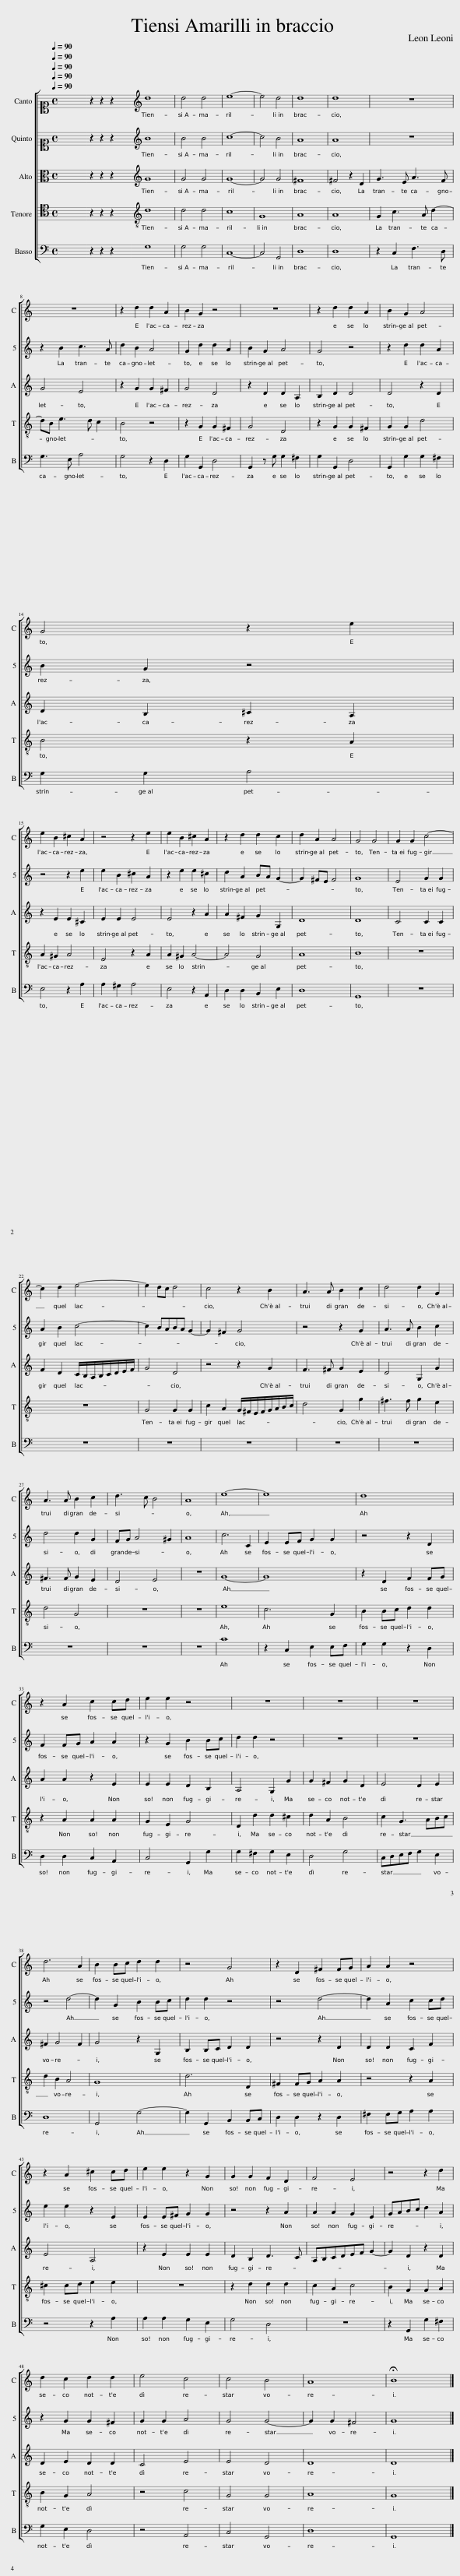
X:1
%%score [ 1 2 3 4 5 ]
L:1/8
Q:1/4=90
M:4/4
I:linebreak $
K:C
V:1 alto1
V:2 alto1
V:3 alto
V:4 tenor
V:5 bass
V:1
 x8 | z2 z2 z2 x2 | d8 | d4 d4 | e8- | %5
 e4 d4 | d8 | d8 | z8 |$ z8 | %10
 z2 d2 d2 A2 | B2 G2 z4 | z8 | z2 d2 d2 A2 | B2 G2 A4 |$ %15
 G4 z2 e2 |$ e2 B2 ^c2 A2 | z4 z2 e2 | e2 B2 ^c2 A2 | z2 d2 d2 c2 | %20
 d2 A2 A4 | G4 G4 | G2 G2 c4- |$ c2 d2 e4- | e2 dc d4 | %25
 c4 z2 B2 | A3 A B2 c2 | d4 d2 G2 |$ A3 A B2 c2 | d3 c B4 | %30
 A8 | e8- | e8 | d8 |$ z2 A2 c2 cd | %35
 e2 e2 z4 | z8 | z8 | z8 |$ d6 A2 | %40
 B2 Bc d2 d2 | z4 G4 | z2 D2 ^F2 FG | A2 A2 z4 |$ z2 A2 ^c2 cd | %45
 e2 e2 z2 G2 | G2 G2 F2 D2 | F4 E4 | z4 z2 d2 |$ d2 c2 d2 d2 | %50
 e4 c4 | c4 B4 | A8 | !fermata!B8 |] %54
V:2
 x8 | z2 z2 z2 x2 | B8 | B4 B4 | c8- | %5
 c4 B4 | A8 | A8 | z8 |$ z2 B2 c3 A | %10
 d2 B2 A4 | G2 d2 d2 A2 | B2 G2 A4 | G4 z4 | z2 d2 d2 A2 |$ %15
 B2 G2 z4 |$ z4 z2 e2 | e2 B2 ^c2 A2 | z2 e2 e2 ^c2 | d2 A2 BA G2- | %20
 G2 ^FE F4 | G8 | E4 G2 G2 |$ A2 B2 c4- | c2 BABA G2- | %25
 G2 ^F2 G4 | z4 z2 G2 | A3 A B2 c2 |$ d4 d2 G2 | FG A4 ^G2 | %30
 A8 | c6 C2 | E2 EF G2 G2 | z4 z2 D2 |$ F2 FG A2 A2 | %35
 z2 G2 B2 Bc | d2 d2 z4 | z8 | z8 |$ z4 d4- | %40
 d2 G2 B2 Bc | d2 d2 z4 | z4 d4- | d2 A2 c2 cd |$ e2 e2 z2 E2 | %45
 E2 E^F G2 G2 | z4 z2 A2 | A2 A2 G2 E2 | GABc d2 A2 |$ z2 G2 G2 ^F2 | %50
 G2 G2 A4 | G4 G4- | G2 G2 ^F4 | G8 |] %54
V:3
 x8 | z2 z2 z2 x2 | G8 | G4 G4 | G8- | %5
 G4 G4 | ^F8 | ^F4 z2 D2 | G3 E A3 F |$ G4 E4 | %10
 z2 G2 G2 ^F2 | G4 D4 | z2 D2 D2 A,2 | B,2 D2 D4 | D4 z2 D2 |$ %15
 D2 B,2 ^C2 A,2 |$ z2 E2 E2 ^C2 | E2 E2 E4 | E4 z2 A2 | A2 ^F2 G2 G,2 | %20
 D8 | D8 | C4 C2 C2 |$ F2 D2 C/B,/A,/B,/C/D/E/F/ | G4 D4 | %25
 z4 z2 G2 | F3 ^F G2 E2 | D4 G,2 G2 |$ ^F3 F G2 E2 | D4 E4 | %30
 z8 | G8- | G8 | z2 D2 F2 FG |$ A2 A2 z2 E2 | %35
 E2 E2 D2 B,2 | A,4 G,2 G2 | G2 ^F2 G2 D2 | E4 D2 E2 |$ ^F2 G4 F2 | %40
 G4 z2 G,2 | B,2 B,C D2 D2 | z4 z2 D2 | D2 D2 C2 F2 |$ E4 A,4 | %45
 z2 E2 E2 E2 | D2 B,2 D3 C | A,B,CDEF G2- | G2 D2 z2 D2 |$ D2 E2 D2 D2 | %50
 C4 E4 | E4 D4 | D8 | D8 |] %54
V:4
 x8 | z2 z2 z2 x2 | D8 | D4 D4 | C8 | %5
 G,8 | A,8 | A,8 | G,2 C3 A, D2- |$ DB, E3 D C2 | %10
 B,4 z4 | z2 G,2 G,2 ^F,2 | G,4 D,4 | z2 G,2 G,2 ^F,2 | G,2 G,2 D4 |$ %15
 B,4 z2 A,2 |$ A,2 ^G,2 A,4 | E,4 z2 A,2 | A,2 ^G,2 A,4- | A,4 G,4 | %20
 A,8 | B,8 | z8 |$ z8 | G,4 G,2 G,2 | %25
 C2 A,2 G,/^F,/E,/F,/G,/A,/B,/C/ | D4 G,2 G2 | ^F3 F G2 E2 |$ D4 G,4 | z8 | %30
 z8 | E8 | C6 G,2 | B,2 B,C D2 D2 |$ z2 A,2 A,2 A,2 | %35
 G,2 E,2 G,4 | D,2 D2 D2 ^C2 | D2 A,2 B,4 | C2 G,3 A,B,C |$ D2 B,2 A,4 | %40
 G,8 | D6 D,2 | ^F,2 F,G, A,2 A,2 | z4 z2 A,2 |$ ^C2 CD E2 E2 | %45
 z8 | z2 D2 D2 D2 | C2 A,2 C4 | B,2 G,2 G,2 A,2 |$ B,2 G,2 A,4 | %50
 z4 C4 | G,4 G,4 | A,8 | G,8 |] %54
V:5
 x8 | z2 z2 z2 x2 | G,8 | G,4 G,4 | C,8- | %5
 C,4 G,,4 | D,8 | D,8 | z2 C,2 F,3 D, |$ G,3 E, A,4 | %10
 G,4 z2 D,2 | G,2 G,,2 D,4 | G,,2 z G, G,2 ^F,2 | G,2 G,,2 D,4 | G,,2 G,2 G,2 ^F,2 |$ %15
 G,2 G,2 A,4 |$ E,4 z2 A,2 | A,2 ^G,2 A,4 | E,4 z2 A,,2 | D,2 D,2 B,,2 E,2 | %20
 D,8 | G,,8 | z8 |$ z8 | z8 | %25
 z8 | z8 | z8 |$ z8 | z8 | %30
 z8 | C8 | z2 C,2 E,2 E,F, | G,2 G,2 z2 D,2 |$ D,2 D,2 C,2 A,,2 | %35
 C,4 G,,2 G,2 | G,2 ^F,2 G,2 E,2 | D,4 G,4 | C,D,E,F, G,2 E,2 |$ D,8 | %40
 G,,4 G,4- | G,2 G,,2 B,,2 B,,C, | D,2 D,2 z2 D,2 | ^F,2 F,G, A,2 A,2 |$ z4 z2 A,2 | %45
 A,2 A,2 G,2 E,2 | G,4 D,4 | z8 | z2 G,,2 G,2 ^F,2 |$ G,2 E,2 D,4 | %50
 z4 A,,4 | C,4 G,,4 | D,8 | G,,8 |] %54
